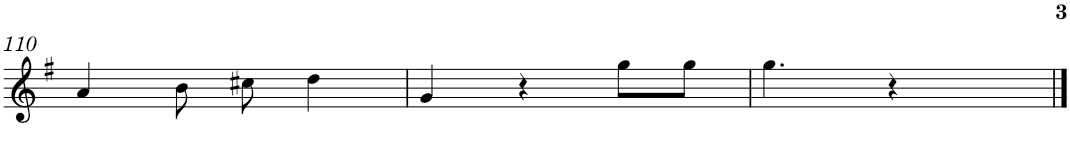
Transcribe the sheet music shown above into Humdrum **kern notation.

**kern
*part1
*staff1
*I"Gralla 2
!!LO:PB:g=z
*clefG2
*k[f#]
*M6/8
=110
4a/
8b\
8cc#X\
4dd\
=111
4g/
4r
8gg\L
8gg\J
=112
4.gg\
4r
8ryy
==
*-
